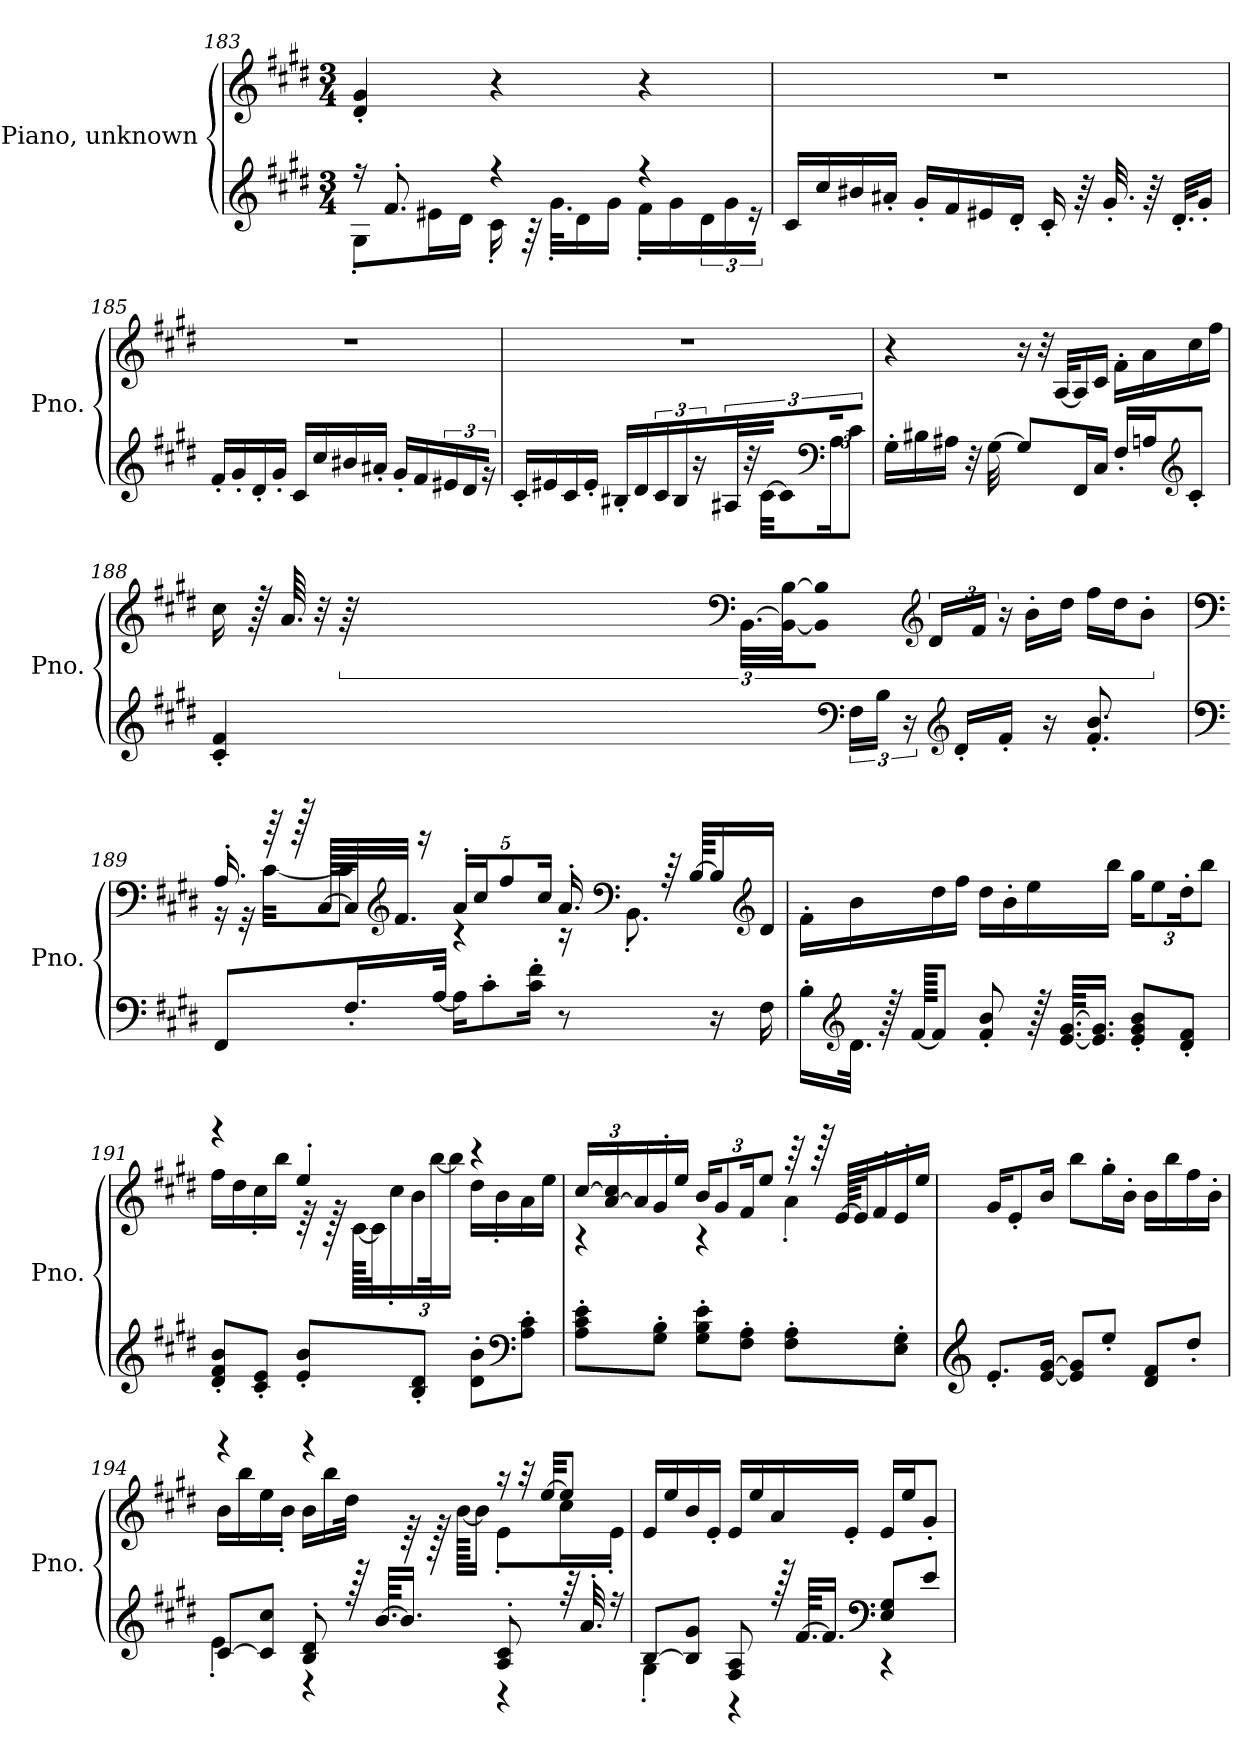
**kern	**kern
*part1	*part1
*staff2	*staff1
*I"Piano, unknown	*
*I'Pno.	*
!!LO:LB:g=z
*clefG2	*clefG2
*k[f#c#g#d#]	*k[f#c#g#d#]
*M3/4	*M3/4
=183	=183
*^	*
16r	8G#'\L	4d#/' 4g#/'
8.f#'/	.	.
.	16e#X\L	.
.	16d#\JJ	.
4r	16c#'\	4r
.	64r	.
.	32.g#'\KLL	.
.	16d#\	.
.	16g#\JJ	.
4r	16f#'\LL	4r
.	16g#\	.
.	24d#\	.
.	24g#\JJ	.
.	24r	.
*v	*v	*
=184	=184
16c#/LL	2.r
16cc#/	.
16b#X/	.
16a#X'/JJ	.
16g#'/LL	.
16f#/	.
16e#X/	.
16d#'/JJ	.
16c#'/	.
64r	.
32.g#'/	.
64r	.
32.d#'/KLL	.
16g#'/JJ	.
!!LO:LB:g=z
=185	=185
16f#'/LL	2.r
16g#'/	.
16d#'/	.
16g#'/JJ	.
16c#/LL	.
16cc#/	.
16b#X/	.
16a#X'/JJ	.
16g#'/LL	.
16f#/	.
24e#X/	.
24d#/JJ	.
24r	.
=186	=186
16c#'/LL	2.r
16e#X/	.
16c#/	.
16e#'/JJ	.
16B#X'/LL	.
16d#/	.
24c#/	.
24B#/JJ	.
24r	.
48A#X/	.
48r	.
[48c#\KLL	.
16c#\]	.
*clefF4	*
*Xbrackettup	*
24A#\J	.
12c#\J	.
!!LO:LB:g=z
=187	=187
16G#'\LL	4r
16B#X\	.
16A#X\JJ	.
32r	.
[32G#\	.
8G#/L]	16r
.	32r
.	[32A/KLL
16FF#/L	16A/]
16C#/JJ	16c#/JJ
16F#'/LL	16f#'\LL
16An/J	16a\
*clefG2	*
8c#'/J	16cc#\
.	16ff#\JJ
=188	=188
4c#/' 4f#/'	16cc#\
.	128r
.	64.a/
.	32r
.	96r
*	*clefF4
.	[48.BB\LLL
.	48BB\_ [48B\J
.	16BB\] 16B\]JJ
*clefF4	*clefG2
*brackettup	*
24F#\LL	24d#/LL
24B\JJ	24f#/JJ
24r	24r
*clefG2	*
16d#'/LL	16b'\LL
16f#'/JJ	16dd#\JJ
16r	16ff#\LL
8.f#/' 8.b/'	16dd#\J
.	8b'\J
!!LO:LB:g=z
=189	=189
*clefF4	*clefF4
*	*^
8FF#/L	16.A'/	16r
.	.	32r
.	64r	[32c#\KKL
.	128r	.
.	[128C#/KLLLL	.
16.F#'/L	64C#/J]	8c#\J]
*	*clefG2	*
.	32.f#/JJJ	.
.	16r	.
[32A/JJk	.	.
*	*Xbrackettup	*
16A\KL]	20a'/LL	4r
.	20cc#/J	.
8c#'\	.	.
.	10ff#/	.
16c#\' 16f#\'Jk	.	.
.	20cc#/Jk	.
8r	16.a'/	16r
*	*clefF4	*
.	.	8.BB'\
.	64r	.
.	[64B/KKLL	.
16r	16B/]	.
*	*clefG2	*
16F#\	16d#/JJ	.
*	*v	*v
!!LO:PB:g=z
=190	=190
16B'\LL	16f#'\LL
*clefG2	*
32.d#\JJk	16b\
128r	.
[128f#/KKKKL	.
8f#/J]	16dd#\
.	16ff#\JJ
8f#/' 8b/'	16dd#\LL
.	16b'\
128r	16ee\
[64.e/ [64.g#/KKLL	.
16.e/] 16.g#/]JJ	.
.	16bb\JJ
8e/' 8g#/' 8b/'L	24gg#\KL
.	12ee\
8d#/' 8f#/'J	24dd#'\K
.	12bb\J
=191	=191
*	*^
8d#/' 8f#/' 8b/'L	4r	16ff#\LL
.	.	16dd#\
8c#/' 8e/'J	.	16cc#'\
.	.	16bb\JJ
8e/' 8b/'L	4ee'/	64r
.	.	128r
.	.	[128c#\KKLLL
.	.	32c#\J]
.	.	16cc#'\
8B/' 8d#/'J	.	24b\
.	.	[48bb\K
.	.	16bb\JJ]
8d#\' 8b\'L	4r	16dd#\LL
.	.	16b'\
*clefF4	*	*
8A\' 8c#\'J	.	16a\
.	.	16ee\JJ
!!LO:LB:g=z	!!
=192	=192	=192
8A\' 8c#\' 8e\'L	[24cc#/LL	4r
.	[24a/ 24cc#/]	.
.	24a/]	.
8G#\' 8B\'J	16g#'/	.
.	16ee/JJ	.
8G#\' 8B\' 8e\'L	24b/KL	4r
.	12g#/	.
8F#\' 8A\'J	24f#/K	.
.	12ee/J	.
8F#\' 8A\'L	64r	4a'\
.	128r	.
.	[128e/KKLLL	.
.	32e/J]	.
.	16f#'/	.
8E\' 8G#\'J	16e'/	.
.	16ee/JJ	.
*	*v	*v
=193	=193
*clefG2	*
8.e'/L	16g#/KL
.	8e'/
[16e/ [16g#/Jk	16b/Jk
8e/] 8g#/]L	8bb\L
8ee'/J	16gg#'\L
.	16b'\JJ
8d#/ 8f#/L	16b\LL
.	16bb\
8dd#'/J	16ff#\
.	16b'\JJ
!!LO:LB:g=z
=194	=194
*^	*^
[8c#/L	4e'\	4r	16b\LL
.	.	.	16bb\
8c#/] 8cc#/J	.	.	16ee\
.	.	.	16b'\JJ
8B/' 8d#/'	4r	4r	16b\LL
.	.	.	16bb\
128r	.	.	32dd#\JJk
[64.b/KKLL	.	.	.
16.b/JJ]	.	.	64r
.	.	.	128r
.	.	.	[128b\KKKLL
.	.	.	16b\JJ]
8A/' 8c#/'	4r	16r	8e'\L
.	.	32r	.
.	.	[32ee/KKL	.
64r	.	8ee/J]	16cc#\L
32.a'/	.	.	.
16r	.	.	16e'\JJ
*	*	*v	*v
=195	=195	=195
[8B/L	4G#'\	16e/LL
.	.	16ee/
8B/] 8g#/J	.	16b/
.	.	16e'/JJ
8F#/ 8A/	4r	16e/LL
.	.	16ee/
128r	.	16a/
[64.f#/KKLL	.	.
16.f#/JJ]	.	.
.	.	16e'/JJ
*clefF4	*	*
8E/ 8G#/L	4r	16e/LL
.	.	16ee/J
8e/J	.	8g#'/J
*v	*v	*
=	=
*-	*-
